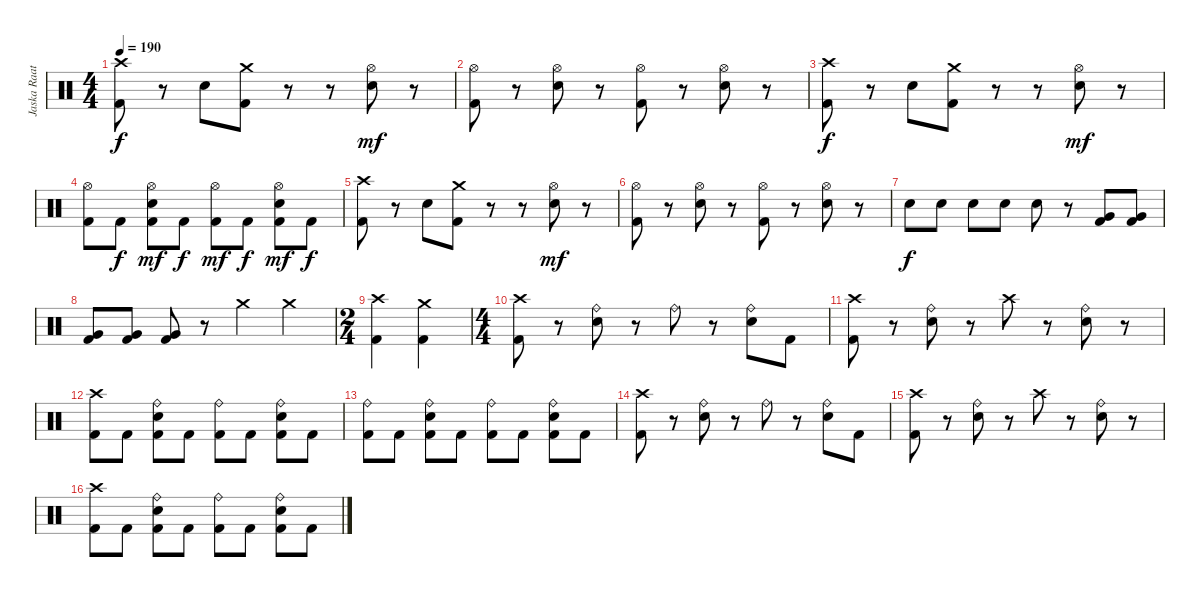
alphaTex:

\track ("Jaska Raatikainen" "Jaska Raat") {instrument percussion}
\staff {score}
\articulation defaults
\ts (4 4)
\tempo 190
\clef neutral
\ks c
("Crash high (hit)" "Kick (hit) 2").8{dy f} r.8 "Snare (hit) 2".8 ("Crash medium (hit)" "Kick (hit) 2").8 r.8 r.8 ("Hi-Hat (open)" "Snare (hit) 2").8{dy mf} r.8 |
("Hi-Hat (open)" "Kick (hit) 2").8 r.8 ("Hi-Hat (open)" "Snare (hit) 2").8 r.8 ("Hi-Hat (open)" "Kick (hit) 2").8 r.8 ("Hi-Hat (open)" "Snare (hit) 2").8 r.8 |
("Crash high (hit)" "Kick (hit) 2").8{dy f} r.8 "Snare (hit) 2".8 ("Crash medium (hit)" "Kick (hit) 2").8 r.8 r.8 ("Hi-Hat (open)" "Snare (hit) 2").8{dy mf} r.8 |
("Hi-Hat (open)" "Kick (hit) 2").8 "Kick (hit) 2".8{dy f} ("Hi-Hat (open)" "Snare (hit) 2" "Kick (hit) 2").8{dy mf} "Kick (hit) 2".8{dy f} ("Hi-Hat (open)" "Kick (hit) 2").8{dy mf} "Kick (hit) 2".8{dy f} ("Hi-Hat (open)" "Snare (hit) 2" "Kick (hit) 2").8{dy mf} "Kick (hit) 2".8{dy f} |
("Crash high (hit)" "Kick (hit) 2").8 r.8 "Snare (hit) 2".8 ("Crash medium (hit)" "Kick (hit) 2").8 r.8 r.8 ("Hi-Hat (open)" "Snare (hit) 2").8{dy mf} r.8 |
("Hi-Hat (open)" "Kick (hit) 2").8 r.8 ("Hi-Hat (open)" "Snare (hit) 2").8 r.8 ("Hi-Hat (open)" "Kick (hit) 2").8 r.8 ("Hi-Hat (open)" "Snare (hit) 2").8 r.8 |
"Snare (hit) 2".8{dy f} "Snare (hit) 2".8 "Snare (hit) 2".8 "Snare (hit) 2".8 "Snare (hit) 2".8 r.8 ("Kick (hit) 2" "Very Low Tom (hit)").8 ("Kick (hit) 2" "Very Low Tom (hit)").8 |
("Kick (hit) 2" "Very Low Tom (hit)").8 ("Kick (hit) 2" "Very Low Tom (hit)").8 ("Kick (hit) 2" "Very Low Tom (hit)").8 r.8 "Crash medium (hit)".4 "Crash medium (hit)".4 |
\ts (2 4)
("Crash high (hit)" "Kick (hit) 2").4 ("Crash medium (hit)" "Kick (hit) 2").4 |
\ts (4 4)
("Crash high (hit)" "Kick (hit) 2").8 r.8 ("Ride (bell)" "Snare (hit) 2").8 r.8 "Ride (bell)".8 r.8 ("Ride (bell)" "Snare (hit) 2").8 "Kick (hit) 2".8 |
("Crash high (hit)" "Kick (hit) 2").8 r.8 ("Ride (bell)" "Snare (hit) 2").8 r.8 "Crash high (hit)".8 r.8 ("Ride (bell)" "Snare (hit) 2").8 r.8 |
("Crash high (hit)" "Kick (hit) 2").8 "Kick (hit) 2".8 ("Ride (bell)" "Snare (hit) 2" "Kick (hit) 2").8 "Kick (hit) 2".8 ("Ride (bell)" "Kick (hit) 2").8 "Kick (hit) 2".8 ("Ride (bell)" "Snare (hit) 2" "Kick (hit) 2").8 "Kick (hit) 2".8 |
("Ride (bell)" "Kick (hit) 2").8 "Kick (hit) 2".8 ("Ride (bell)" "Snare (hit) 2" "Kick (hit) 2").8 "Kick (hit) 2".8 ("Ride (bell)" "Kick (hit) 2").8 "Kick (hit) 2".8 ("Ride (bell)" "Snare (hit) 2" "Kick (hit) 2").8 "Kick (hit) 2".8 |
("Crash high (hit)" "Kick (hit) 2").8 r.8 ("Ride (bell)" "Snare (hit) 2").8 r.8 "Ride (bell)".8 r.8 ("Ride (bell)" "Snare (hit) 2").8 "Kick (hit) 2".8 |
("Crash high (hit)" "Kick (hit) 2").8 r.8 ("Ride (bell)" "Snare (hit) 2").8 r.8 "Crash high (hit)".8 r.8 ("Ride (bell)" "Snare (hit) 2").8 r.8 |
("Crash high (hit)" "Kick (hit) 2").8 "Kick (hit) 2".8 ("Ride (bell)" "Snare (hit) 2" "Kick (hit) 2").8 "Kick (hit) 2".8 ("Ride (bell)" "Kick (hit) 2").8 "Kick (hit) 2".8 ("Ride (bell)" "Snare (hit) 2" "Kick (hit) 2").8 "Kick (hit) 2".8
